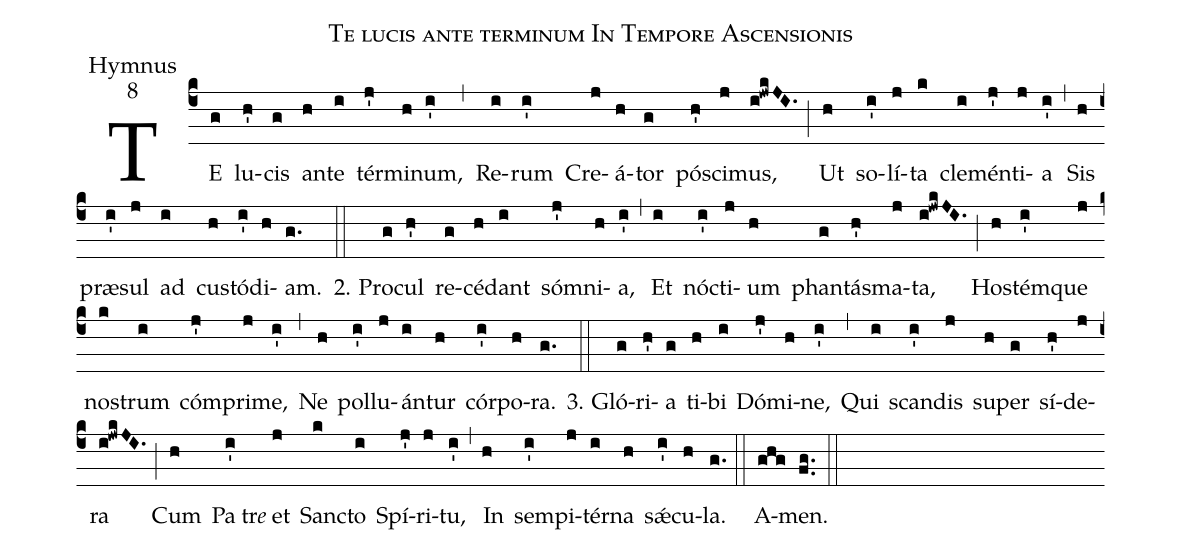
name:Te lucis ante terminum In Tempore Ascensionis;
office-part:Hymnus;
mode:8;
%%
(c4)TE(g) lu(h')cis(g) an(h)te(i) tér(j')mi(h)num,(i') (,)
Re(i)rum(i') Cre(j)á(h)tor(g) pó(h')sci(j)mus,(i!jwk/JI.) (;)
Ut(h) so(i')lí(j)ta(k) cle(i)mén(j')ti(j)a(i') (,)
Sis(h) præ(i')sul(j) ad(i) cus(h)tó(i')di(h)am.(g.) (::)

2. Pro(g)cul(h') re(g)cé(h)dant(i) sóm(j')ni(h)a,(i') (,)
Et(i) nóc(i')ti(j)um(h) phan(g)tás(h')ma(j)ta,(i!jwk/JI.) (;)
Hos(h)tém(i')que(j) nos(k)trum(i) cóm(j')pri(j)me,(i') (,)
Ne(h) pol(i')lu(j)án(i)tur(h) cór(i')po(h)ra.(g.) (::)

3. Gló(g)ri(h')a(g) ti(h)bi(i) Dó(j')mi(h)ne,(i') (,)
Qui(i) scan(i')dis(j) su(h)per(g) sí(h')de(j)ra(i!jwk/JI.) (;)
Cum(h) Pa(i')tr<i>e</i>() et(j) Sanc(k)to(i) Spí(j')ri(j)tu,(i') (,)
In(h) sem(i')pi(j)tér(i)na(h) sǽ(i')cu(h)la.(g.) (::)
A(ghg)men.(fg..) (::)
